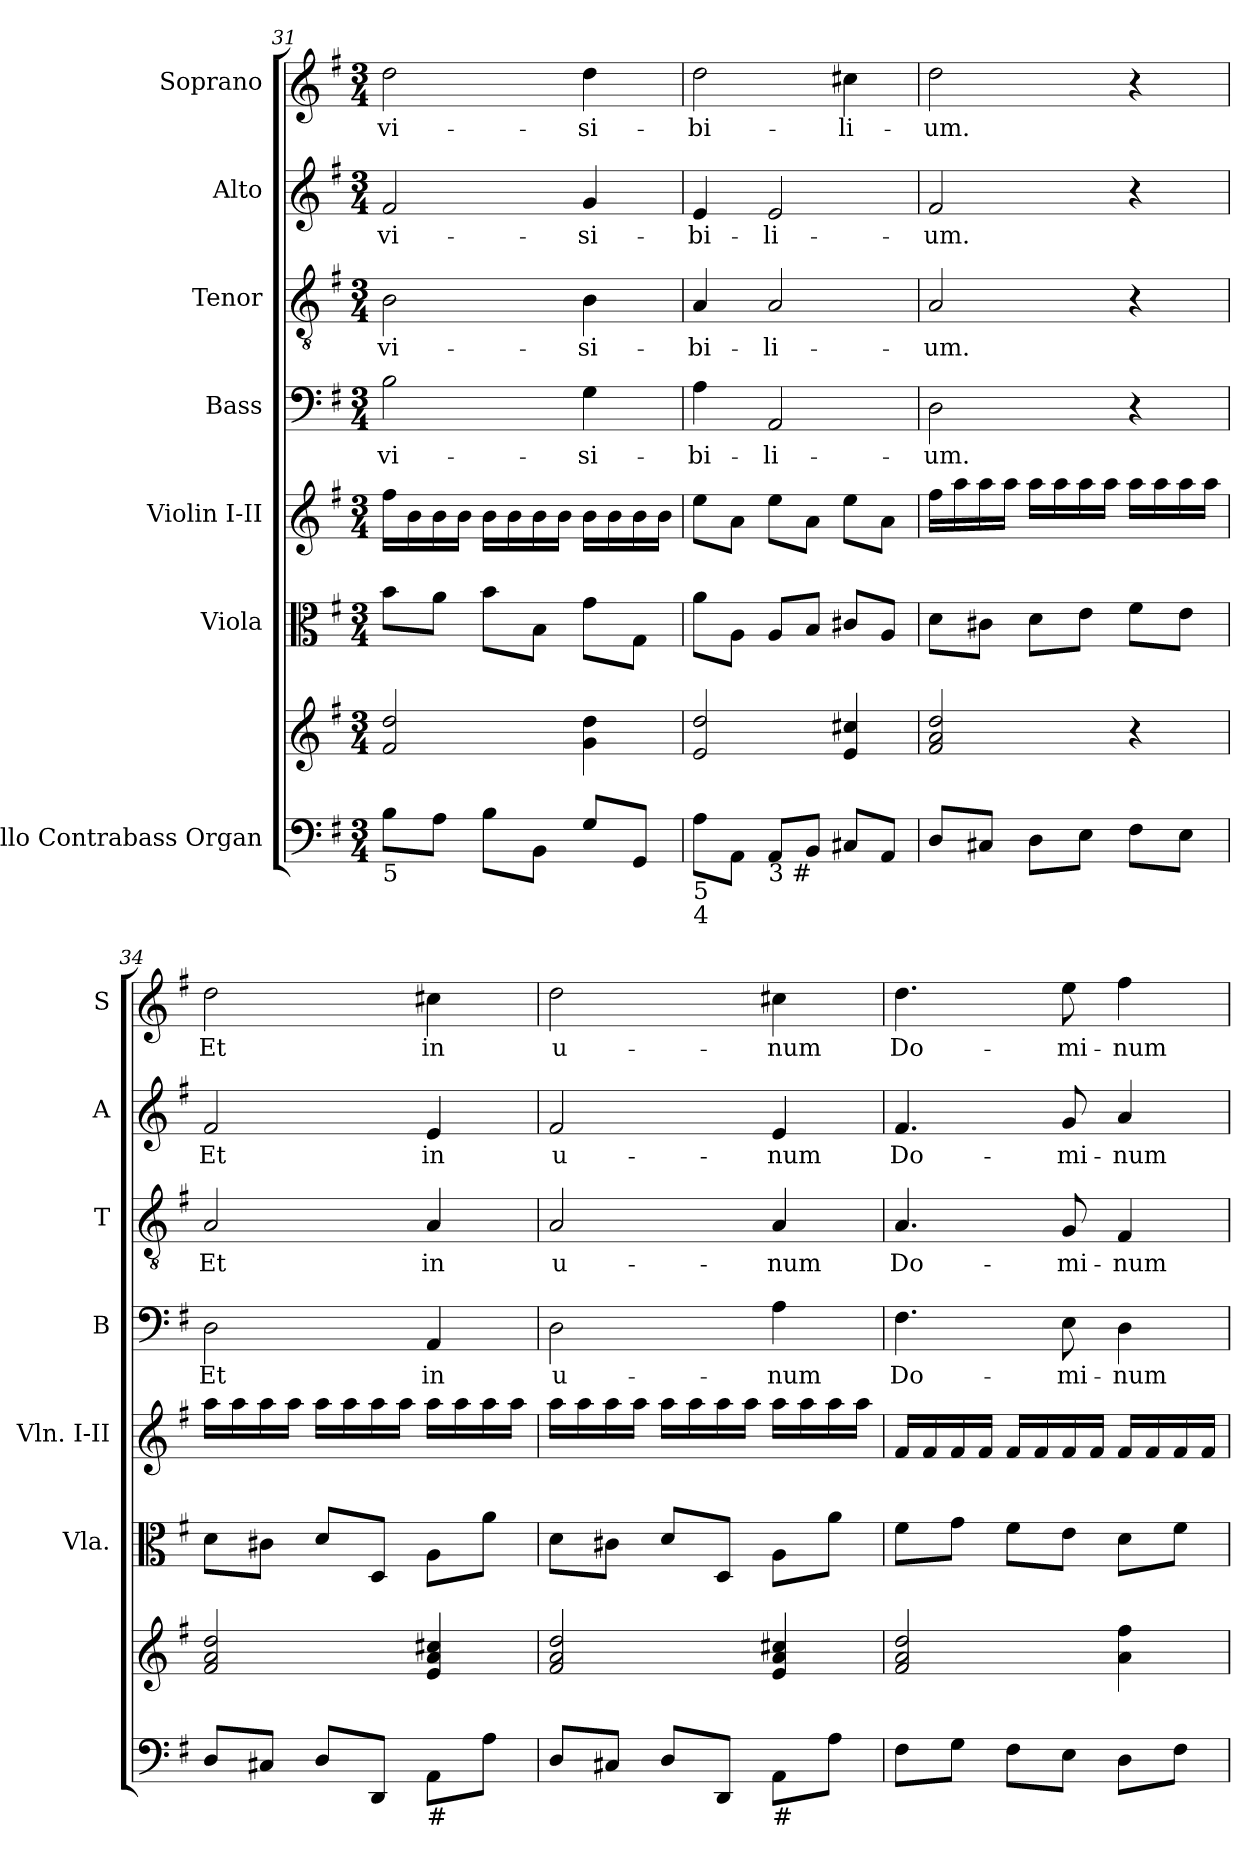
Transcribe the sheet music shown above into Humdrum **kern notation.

**kern	**kern	**kern	**kern	**kern	**text	**kern	**text	**kern	**text	**kern	**text
*part7	*part7	*part6	*part5	*part4	*part4	*part3	*part3	*part2	*part2	*part1	*part1
*staff8	*staff7	*staff6	*staff5	*staff4	*staff4	*staff3	*staff3	*staff2	*staff2	*staff1	*staff1
*I"Cello Contrabass Organ	*	*I"Viola	*I"Violin I-II	*I"Bass	*	*I"Tenor	*	*I"Alto	*	*I"Soprano	*
*	*	*I'Vla.	*I'Vln. I-II	*I'B	*	*I'T	*	*I'A	*	*I'S	*
!!LO:PB:g=z
*clefF4	*clefG2	*clefC3	*clefG2	*clefF4	*	*clefGv2	*	*clefG2	*	*clefG2	*
*k[f#]	*k[f#]	*k[f#]	*k[f#]	*k[f#]	*	*k[f#]	*	*k[f#]	*	*k[f#]	*
*e:	*e:	*e:	*e:	*e:	*	*e:	*	*e:	*	*e:	*
*M3/4	*M3/4	*M3/4	*M3/4	*M3/4	*	*M3/4	*	*M3/4	*	*M3/4	*
=31	=31	=31	=31	=31	=31	=31	=31	=31	=31	=31	=31
!LO:TX:b:t=5	!	!	!	!	!	!	!	!	!	!	!
!	!	!	!	!	!LO:LY:b	!	!LO:LY:b	!	!LO:LY:b	!	!LO:LY:b
8B\L	2f#/ 2dd/	8b\L	16ff#\LL	2B\	-vi-	2B\	-vi-	2f#/	-vi-	2dd\	-vi-
.	.	.	16b\	.	.	.	.	.	.	.	.
8A\J	.	8a\J	16b\	.	.	.	.	.	.	.	.
.	.	.	16b\JJ	.	.	.	.	.	.	.	.
8B\L	.	8b\L	16b\LL	.	.	.	.	.	.	.	.
.	.	.	16b\	.	.	.	.	.	.	.	.
8BB\J	.	8B\J	16b\	.	.	.	.	.	.	.	.
.	.	.	16b\JJ	.	.	.	.	.	.	.	.
!	!	!	!	!	!LO:LY:b	!	!LO:LY:b	!	!LO:LY:b	!	!LO:LY:b
8G/L	4g\ 4dd\	8g\L	16b\LL	4G\	-si-	4B\	-si-	4g/	-si-	4dd\	-si-
.	.	.	16b\	.	.	.	.	.	.	.	.
8GG/J	.	8G\J	16b\	.	.	.	.	.	.	.	.
.	.	.	16b\JJ	.	.	.	.	.	.	.	.
=32	=32	=32	=32	=32	=32	=32	=32	=32	=32	=32	=32
!LO:TX:b:t=5	!	!	!	!	!	!	!	!	!	!	!
!LO:TX:b:t=4	!	!	!	!	!	!	!	!	!	!	!
!	!	!	!	!	!LO:LY:b	!	!LO:LY:b	!	!LO:LY:b	!	!LO:LY:b
8A\L	2e/ 2dd/	8a\L	8ee\L	4A\	-bi-	4A/	-bi-	4e/	-bi-	2dd\	-bi-
8AA\J	.	8A\J	8a\J	.	.	.	.	.	.	.	.
!LO:TX:b:t=3  #	!	!	!	!	!	!	!	!	!	!	!
!	!	!	!	!	!LO:LY:b	!	!LO:LY:b	!	!LO:LY:b	!	!
8AA/L	.	8A/L	8ee\L	2AA/	-li-	2A/	-li-	2e/	-li-	.	.
8BB/J	.	8B/J	8a\J	.	.	.	.	.	.	.	.
!	!	!	!	!	!	!	!	!	!	!	!LO:LY:b
8C#X/L	4e/ 4cc#X/	8c#X/L	8ee\L	.	.	.	.	.	.	4cc#X\	-li-
8AA/J	.	8A/J	8a\J	.	.	.	.	.	.	.	.
=33	=33	=33	=33	=33	=33	=33	=33	=33	=33	=33	=33
!	!	!	!	!	!LO:LY:b	!	!LO:LY:b	!	!LO:LY:b	!	!LO:LY:b
8D/L	2f#/ 2a/ 2dd/	8d\L	16ff#\LL	2D\	-um.	2A/	-um.	2f#/	-um.	2dd\	-um.
.	.	.	16aa\	.	.	.	.	.	.	.	.
8C#X/J	.	8c#X\J	16aa\	.	.	.	.	.	.	.	.
.	.	.	16aa\JJ	.	.	.	.	.	.	.	.
8D\L	.	8d\L	16aa\LL	.	.	.	.	.	.	.	.
.	.	.	16aa\	.	.	.	.	.	.	.	.
8E\J	.	8e\J	16aa\	.	.	.	.	.	.	.	.
.	.	.	16aa\JJ	.	.	.	.	.	.	.	.
8F#\L	4r	8f#\L	16aa\LL	4r	.	4r	.	4r	.	4r	.
.	.	.	16aa\	.	.	.	.	.	.	.	.
8E\J	.	8e\J	16aa\	.	.	.	.	.	.	.	.
.	.	.	16aa\JJ	.	.	.	.	.	.	.	.
=34	=34	=34	=34	=34	=34	=34	=34	=34	=34	=34	=34
!	!	!	!	!	!LO:LY:b	!	!LO:LY:b	!	!LO:LY:b	!	!LO:LY:b
8D/L	2f#/ 2a/ 2dd/	8d\L	16aa\LL	2D\	Et	2A/	Et	2f#/	Et	2dd\	Et
.	.	.	16aa\	.	.	.	.	.	.	.	.
8C#X/J	.	8c#X\J	16aa\	.	.	.	.	.	.	.	.
.	.	.	16aa\JJ	.	.	.	.	.	.	.	.
8D/L	.	8d/L	16aa\LL	.	.	.	.	.	.	.	.
.	.	.	16aa\	.	.	.	.	.	.	.	.
8DD/J	.	8D/J	16aa\	.	.	.	.	.	.	.	.
.	.	.	16aa\JJ	.	.	.	.	.	.	.	.
!LO:TX:b:t=#	!	!	!	!	!	!	!	!	!	!	!
!	!	!	!	!	!LO:LY:b	!	!LO:LY:b	!	!LO:LY:b	!	!LO:LY:b
8AA\L	4e/ 4a/ 4cc#X/	8A\L	16aa\LL	4AA/	in	4A/	in	4e/	in	4cc#X\	in
.	.	.	16aa\	.	.	.	.	.	.	.	.
8A\J	.	8a\J	16aa\	.	.	.	.	.	.	.	.
.	.	.	16aa\JJ	.	.	.	.	.	.	.	.
!!LO:LB:g=z
=35	=35	=35	=35	=35	=35	=35	=35	=35	=35	=35	=35
!	!	!	!	!	!LO:LY:b	!	!LO:LY:b	!	!LO:LY:b	!	!LO:LY:b
8D/L	2f#/ 2a/ 2dd/	8d\L	16aa\LL	2D\	u-	2A/	u-	2f#/	u-	2dd\	u-
.	.	.	16aa\	.	.	.	.	.	.	.	.
8C#X/J	.	8c#X\J	16aa\	.	.	.	.	.	.	.	.
.	.	.	16aa\JJ	.	.	.	.	.	.	.	.
8D/L	.	8d/L	16aa\LL	.	.	.	.	.	.	.	.
.	.	.	16aa\	.	.	.	.	.	.	.	.
8DD/J	.	8D/J	16aa\	.	.	.	.	.	.	.	.
.	.	.	16aa\JJ	.	.	.	.	.	.	.	.
!LO:TX:b:t=#	!	!	!	!	!	!	!	!	!	!	!
!	!	!	!	!	!LO:LY:b	!	!LO:LY:b	!	!LO:LY:b	!	!LO:LY:b
8AA\L	4e/ 4a/ 4cc#X/	8A\L	16aa\LL	4A\	-num	4A/	-num	4e/	-num	4cc#X\	-num
.	.	.	16aa\	.	.	.	.	.	.	.	.
8A\J	.	8a\J	16aa\	.	.	.	.	.	.	.	.
.	.	.	16aa\JJ	.	.	.	.	.	.	.	.
=36	=36	=36	=36	=36	=36	=36	=36	=36	=36	=36	=36
!	!	!	!	!	!LO:LY:b	!	!LO:LY:b	!	!LO:LY:b	!	!LO:LY:b
8F#\L	2f#/ 2a/ 2dd/	8f#\L	16f#/LL	4.F#\	Do-	4.A/	Do-	4.f#/	Do-	4.dd\	Do-
.	.	.	16f#/	.	.	.	.	.	.	.	.
8G\J	.	8g\J	16f#/	.	.	.	.	.	.	.	.
.	.	.	16f#/JJ	.	.	.	.	.	.	.	.
8F#\L	.	8f#\L	16f#/LL	.	.	.	.	.	.	.	.
.	.	.	16f#/	.	.	.	.	.	.	.	.
!	!	!	!	!	!LO:LY:b	!	!LO:LY:b	!	!LO:LY:b	!	!LO:LY:b
8E\J	.	8e\J	16f#/	8E\	-mi-	8G/	-mi-	8g/	-mi-	8ee\	-mi-
.	.	.	16f#/JJ	.	.	.	.	.	.	.	.
!	!	!	!	!	!LO:LY:b	!	!LO:LY:b	!	!LO:LY:b	!	!LO:LY:b
8D\L	4a\ 4ff#\	8d\L	16f#/LL	4D\	-num	4F#/	-num	4a/	-num	4ff#\	-num
.	.	.	16f#/	.	.	.	.	.	.	.	.
8F#\J	.	8f#\J	16f#/	.	.	.	.	.	.	.	.
.	.	.	16f#/JJ	.	.	.	.	.	.	.	.
=	=	=	=	=	=	=	=	=	=	=	=
*-	*-	*-	*-	*-	*-	*-	*-	*-	*-	*-	*-
